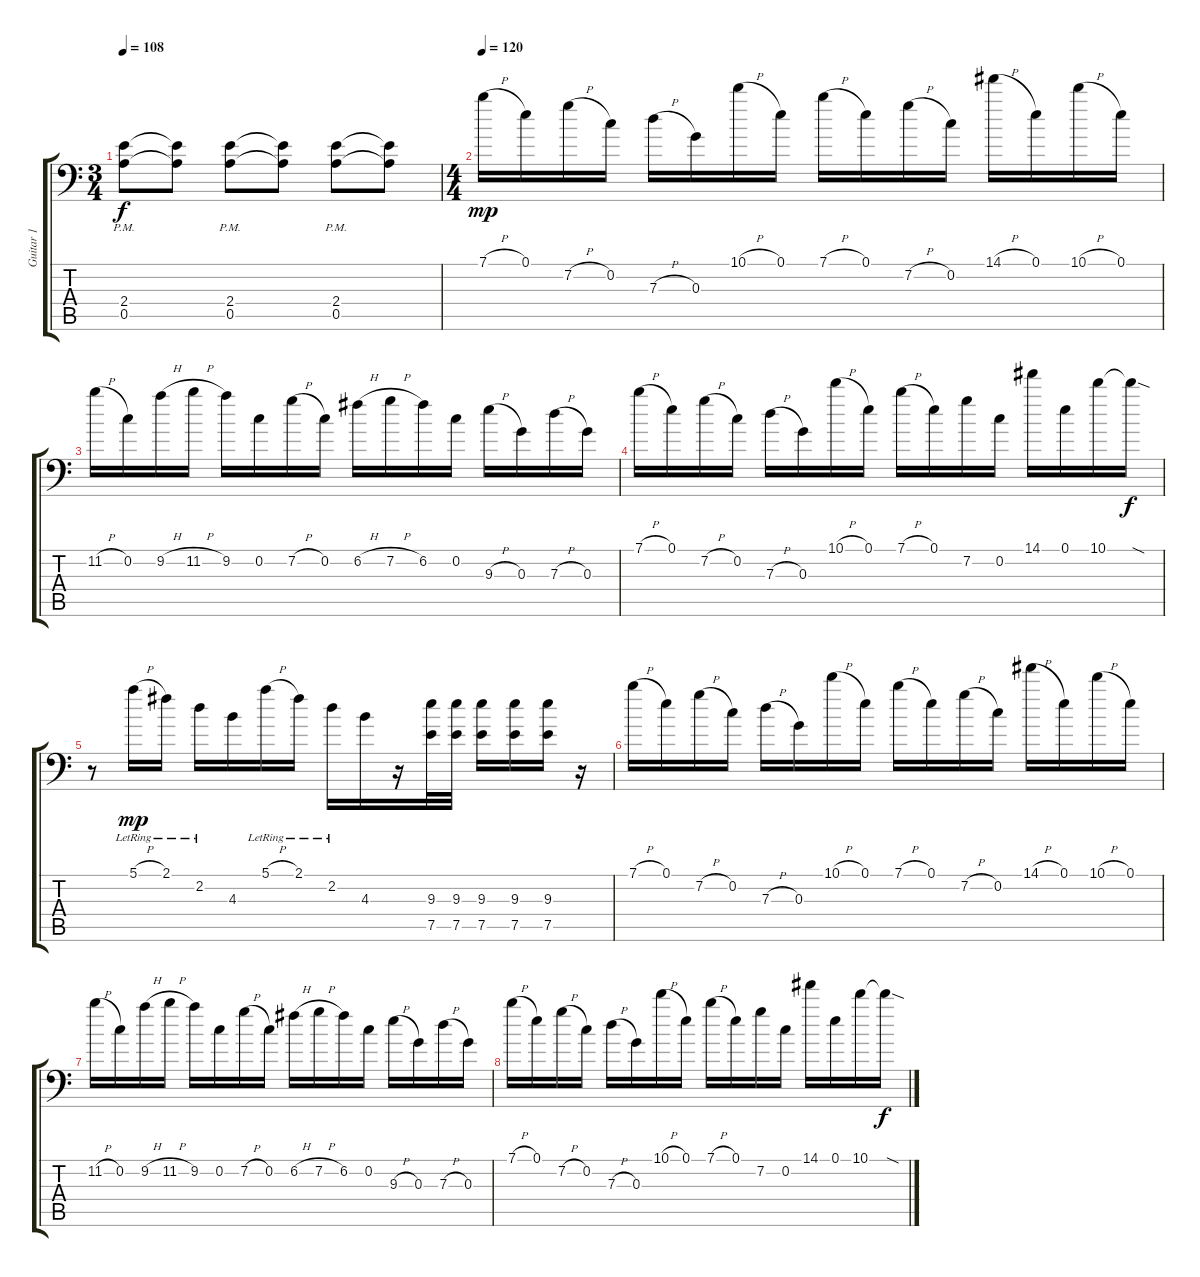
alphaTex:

\track ("Guitar 1" "Guitar 1") {instrument overdrivenguitar}
\staff {score tabs}
\tuning (E4 C4 G3 D3 A2 A1) {hide}
\ts (3 4)
\tempo 108
\clef f4
\ks c
(2.4{pm} 0.5{pm}).8{dy f} (2.4{t} 0.5{t}).8 (2.4{pm} 0.5{pm}).8 (2.4{t} 0.5{t}).8 (2.4{pm} 0.5{pm}).8 (2.4{t} 0.5{t}).8 |
\ts (4 4)
\tempo 120
7.1{h}.16{dy mp} 0.1.16 7.2{h}.16 0.2.16 7.3{h}.16 0.3.16 10.1{h}.16 0.1.16 7.1{h}.16 0.1.16 7.2{h}.16 0.2.16 14.1{h}.16 0.1.16 10.1{h}.16 0.1.16 |
11.2{h}.16 0.2.16 9.2{h}.16 11.2{h}.16 9.2.16 0.2.16 7.2{h}.16 0.2.16 6.2{h}.16 7.2{h}.16 6.2.16 0.2.16 9.3{h}.16 0.3.16 7.3{h}.16 0.3.16 |
7.1{h}.16 0.1.16 7.2{h}.16 0.2.16 7.3{h}.16 0.3.16 10.1{h}.16 0.1.16 7.1{h}.16 0.1.16 7.2.16 0.2.16 14.1.16 0.1.16 10.1.16 10.1{sod t}.16{dy f} |
r.8 5.1{h lr}.16{dy mp} 2.1{lr}.16 2.2{lr}.16 4.3.16 5.1{h lr}.16 2.1{lr}.16 2.2{lr}.16 4.3.16 r.16 (9.3 7.5).32 (9.3 7.5).32 (9.3 7.5).16 (9.3 7.5).16 (9.3 7.5).16 r.16 |
7.1{h}.16 0.1.16 7.2{h}.16 0.2.16 7.3{h}.16 0.3.16 10.1{h}.16 0.1.16 7.1{h}.16 0.1.16 7.2{h}.16 0.2.16 14.1{h}.16 0.1.16 10.1{h}.16 0.1.16 |
11.2{h}.16 0.2.16 9.2{h}.16 11.2{h}.16 9.2.16 0.2.16 7.2{h}.16 0.2.16 6.2{h}.16 7.2{h}.16 6.2.16 0.2.16 9.3{h}.16 0.3.16 7.3{h}.16 0.3.16 |
7.1{h}.16 0.1.16 7.2{h}.16 0.2.16 7.3{h}.16 0.3.16 10.1{h}.16 0.1.16 7.1{h}.16 0.1.16 7.2.16 0.2.16 14.1.16 0.1.16 10.1.16 10.1{sod t}.16{dy f}
